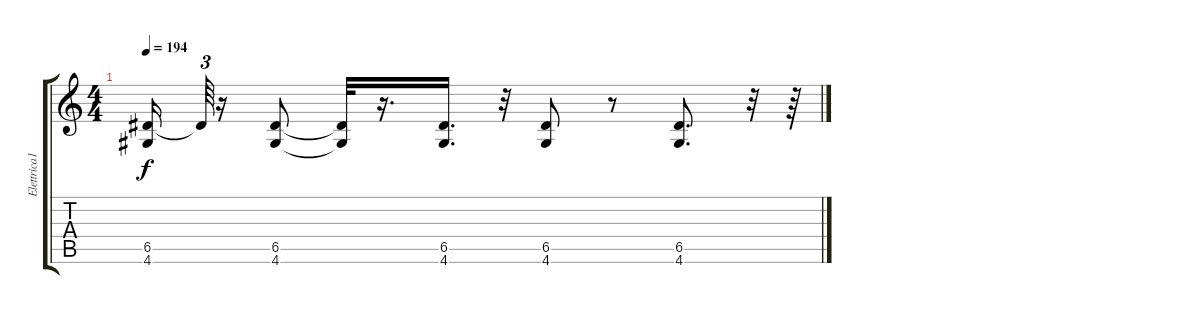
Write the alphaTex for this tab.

\track ("Elettrica1(Ka)" "Elettrica1") {instrument distortionguitar}
\staff {score tabs}
\tuning (E4 B3 G3 D3 A2 E2) {hide}
\ts (4 4)
\tempo 194
\clef g2
\ks c
(6.5{t} 4.6{t}).16{dy f} 6.5{t}.64{tu (3 2)} r.16 (6.5 4.6).8 (6.5{t} 4.6{t}).32 r.16{d} (6.5 4.6).16{d} r.32 (6.5 4.6).8 r.8 (6.5 4.6).8{d} r.32 r.64
